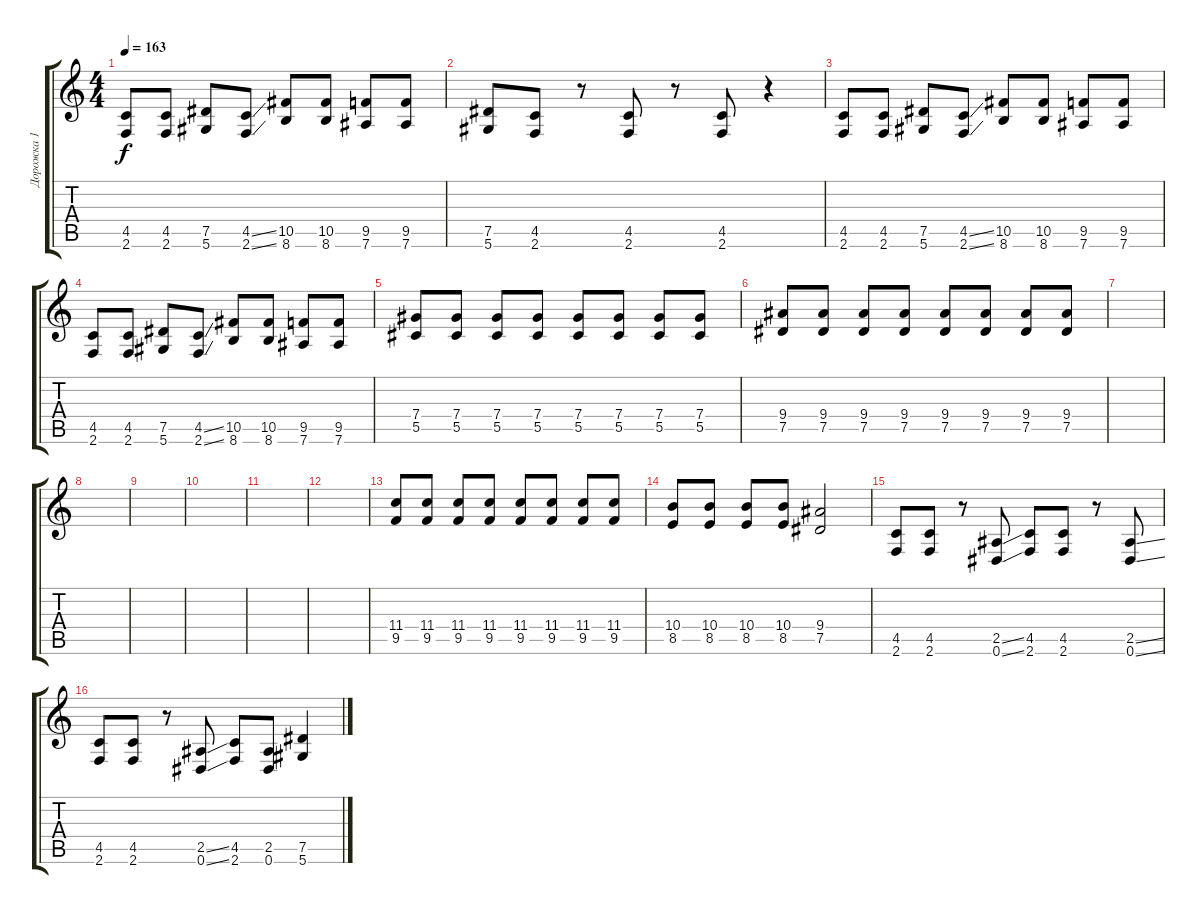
\track ("Дорожка 1" "Дорожка 1") {instrument overdrivenguitar}
\staff {score tabs}
\tuning (Eb4 Bb3 Gb3 Db3 Ab2 Eb2) {hide}
\ts (4 4)
\tempo 163
\clef g2
\ks c
(4.5 2.6).8{dy f} (4.5 2.6).8 (7.5 5.6).8 (4.5{ss} 2.6{ss}).8 (10.5 8.6).8 (10.5 8.6).8 (9.5 7.6).8 (9.5 7.6).8 |
(7.5 5.6).8 (4.5 2.6).8 r.8 (4.5 2.6).8 r.8 (4.5 2.6).8 r.4 |
(4.5 2.6).8 (4.5 2.6).8 (7.5 5.6).8 (4.5{ss} 2.6{ss}).8 (10.5 8.6).8 (10.5 8.6).8 (9.5 7.6).8 (9.5 7.6).8 |
(4.5 2.6).8 (4.5 2.6).8 (7.5 5.6).8 (4.5{ss} 2.6{ss}).8 (10.5 8.6).8 (10.5 8.6).8 (9.5 7.6).8 (9.5 7.6).8 |
(7.4 5.5).8 (7.4 5.5).8 (7.4 5.5).8 (7.4 5.5).8 (7.4 5.5).8 (7.4 5.5).8 (7.4 5.5).8 (7.4 5.5).8 |
(9.4 7.5).8 (9.4 7.5).8 (9.4 7.5).8 (9.4 7.5).8 (9.4 7.5).8 (9.4 7.5).8 (9.4 7.5).8 (9.4 7.5).8 |
|
|
|
|
|
|
(11.4 9.5).8 (11.4 9.5).8 (11.4 9.5).8 (11.4 9.5).8 (11.4 9.5).8 (11.4 9.5).8 (11.4 9.5).8 (11.4 9.5).8 |
(10.4 8.5).8 (10.4 8.5).8 (10.4 8.5).8 (10.4 8.5).8 (9.4 7.5).2 |
(4.5 2.6).8 (4.5 2.6).8 r.8 (2.5{ss} 0.6{ss}).8 (4.5 2.6).8 (4.5 2.6).8 r.8 (2.5{ss} 0.6{ss}).8 |
(4.5 2.6).8 (4.5 2.6).8 r.8 (2.5{ss} 0.6{ss}).8 (4.5 2.6).8 (2.5 0.6).8 (7.5 5.6).4
